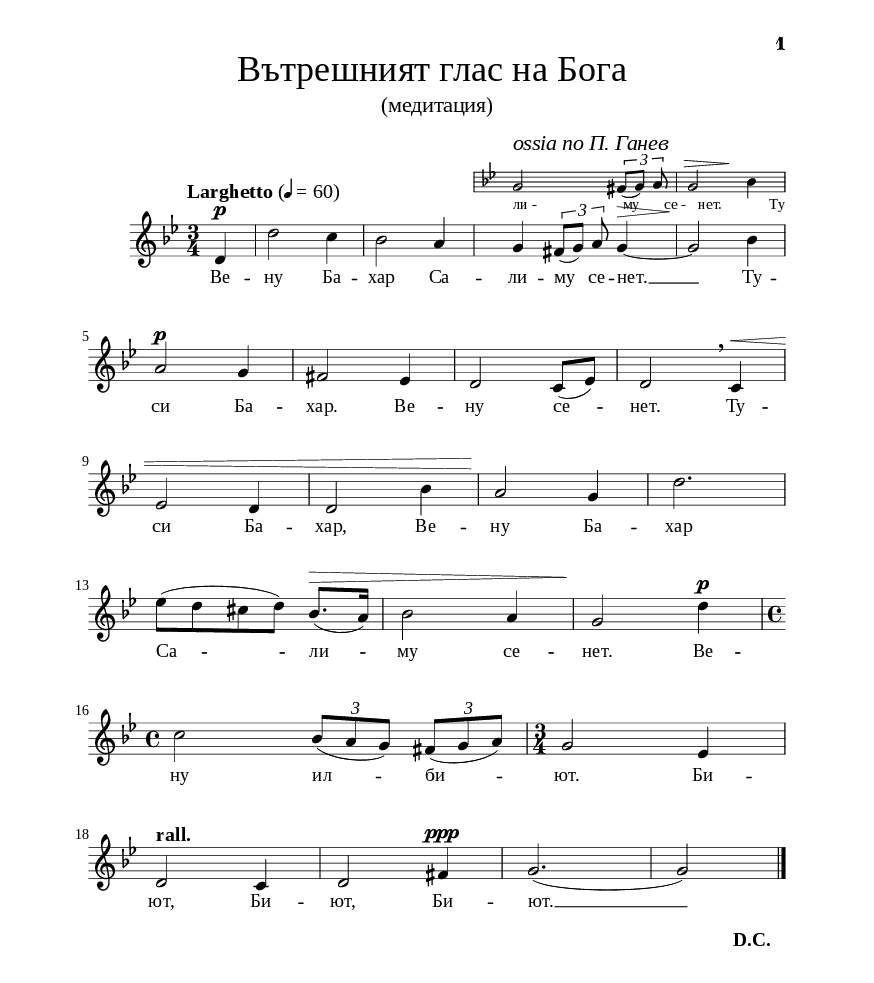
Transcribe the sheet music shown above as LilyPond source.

\version "2.24.4"

% include paper part and global functions
\include "include/globals.ily"

\bookpart {
  \label #'ref200
  \tocItem \markup "Вътрешният глас на Бога"
  \include "include/bookpart-paper.ily"
  \score {
    \include "include/score-layout.ily"

    \new Staff = main \relative c' {
      \clef treble
      \key g \minor
      \time 3/4
      \tempoFunc "Larghetto" 4 "60"
      \autoBeamOff

      \partial 4
      d4^\p | % 2
      d'2 c4 | % 3
      bes2 a4 | % 4
      <<
        {
          g4 \times 2/3 {
            fis8 ( [g8] ) a8
          }
          g4^\> ~ | % 5
          g2 \! bes4 \break | % 6
        }
        \new Staff \with {
          \override VerticalAxisGroup.default-staff-staff-spacing =
          #'((basic-distance . 7.5)
             (padding . -10))
          \remove "Time_signature_engraver"
          alignAboveContext = #"main"
          fontSize = #-1
          \override StaffSymbol.staff-space = #(magstep -4)
          \override StaffSymbol.thickness = #(magstep -4)
          firstClef = ##f
        }
        {
          \key g \minor
          g2_\markup {  "ли -                      му      се -   нет.            Ту" }  ^\markup { \huge \italic "ossia по П. Ганев"}     \times 2/3 {
            fis8 ( [g8] )
            \once \override Hairpin.to-barline = ##f
            \once \override Hairpin.shorten-pair = #'(4 . -4)
            a8^\>
          } |
          g2\! bes4 \break |
        }
      >>
      a2^\p g4 | % 7
      fis2 es4 | % 8
      d2 c8 ( [es8] ) | % 9
      d2 \breathe  c4^\< \break
      es2 d4 | % 11
      d2 bes'4 | % 12
      a2 \!  g4 | % 13
      d'2. \break | % 14
      es8 ( [d8 cis8 d8] )  bes8.^\>  ( [a16] ) | % 15
      bes2 a4 | % 16
      g2 \! d'4^\p \break | % 17
      \time 4/4  c2
      \times 2/3  {
        bes8 [( a8 g8 )]
      }
      \times 2/3  {
        fis8 ( [g8 a8] )
      }
      | % 18
      \time 3/4  g2 es4 \break | % 19
      \tempo "rall." d2 c4 |
      d2 fis4^\ppp | % 21
      g2. ( | % 22
      g2 )\bar "|."
    }

    \addlyrics {
      Ве -- ну Ба
      -- хар Са -- ли -- му  се -- нет. __ Ту -- си Ба --
      хар. Ве -- ну се -- нет. Ту -- си Ба -- хар, Ве
      -- ну Ба -- хар Са -- ли -- му се -- нет. Ве --
      ну ил -- би -- ют. Би -- ют, Би -- ют, Би -- ют. __}

      \header {
        title = \titleFunc #'ref_desc_15 "Вътрешният глас на Бога " "Vătrešnijat glas na Boga"
        subtitle = \markup \normal-text \huge "(медитация)"

      }


      \midi{}

    } % score

    \markup \dc-one "D.C."


  } % bookpart

  % Più mosso
  %
